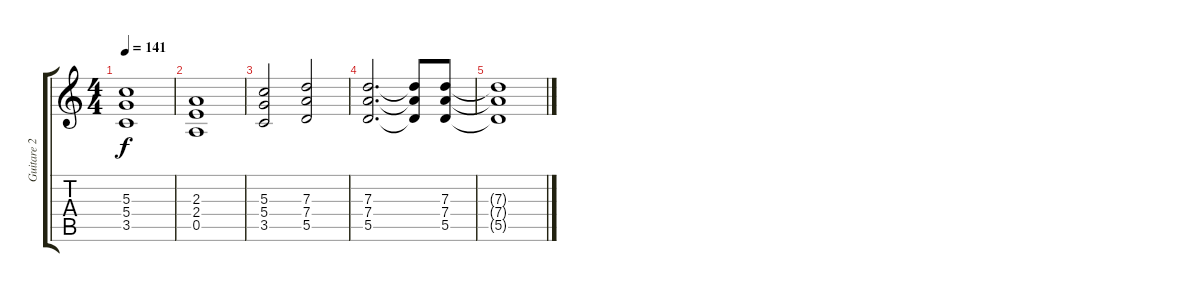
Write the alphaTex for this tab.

\track ("Guitare 2" "Guitare 2") {instrument distortionguitar}
\staff {score tabs}
\tuning (E4 B3 G3 D3 A2 E2) {hide}
\ts (4 4)
\tempo 141
\clef g2
\ks c
(5.3 5.4 3.5).1{dy f} |
(2.3 2.4 0.5).1 |
(5.3 5.4 3.5).2 (7.3 7.4 5.5).2 |
(7.3 7.4 5.5).2{d} (7.3{t} 7.4{t} 5.5{t}).8 (7.3 7.4 5.5).8 |
(7.3{t} 7.4{t} 5.5{t}).1
